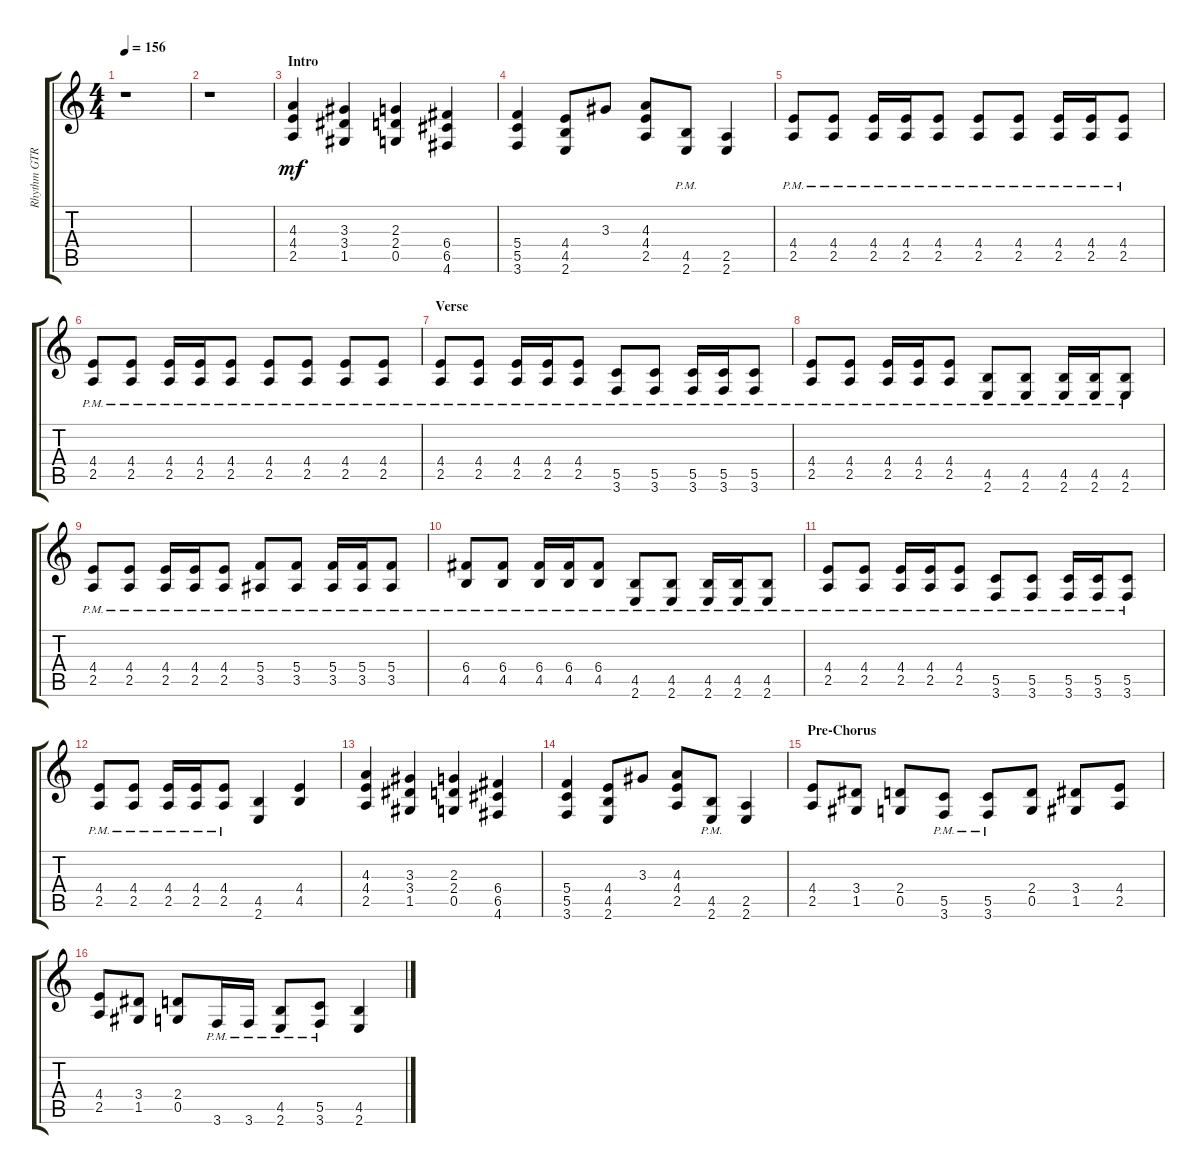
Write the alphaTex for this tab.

\track ("Rhythm GTR 2" "Rhythm GTR") {instrument distortionguitar}
\staff {score tabs}
\tuning (D4 A3 F3 C3 G2 D2) {hide}
\ts (4 4)
\tempo 156
\clef g2
\ks aminor
r.1{dy mf instrument distortionguitar} |
r.1 |
\section ("" "Intro")
(4.3 4.4 2.5).4 (3.3 3.4 1.5).4 (2.3 2.4 0.5).4 (6.4 6.5 4.6).4 |
(5.4 5.5 3.6).4 (4.4 4.5 2.6).8 3.3.8 (4.3 4.4 2.5).8 (4.5{pm} 2.6{pm}).8 (2.5 2.6).4 |
(4.4{pm} 2.5{pm}).8 (4.4{pm} 2.5{pm}).8 (4.4{pm} 2.5{pm}).16 (4.4{pm} 2.5{pm}).16 (4.4{pm} 2.5{pm}).8 (4.4{pm} 2.5{pm}).8 (4.4{pm} 2.5{pm}).8 (4.4{pm} 2.5{pm}).16 (4.4{pm} 2.5{pm}).16 (4.4{pm} 2.5{pm}).8 |
(4.4{pm} 2.5{pm}).8 (4.4{pm} 2.5{pm}).8 (4.4{pm} 2.5{pm}).16 (4.4{pm} 2.5{pm}).16 (4.4{pm} 2.5{pm}).8 (4.4{pm} 2.5{pm}).8 (4.4{pm} 2.5{pm}).8 (4.4{pm} 2.5{pm}).8 (4.4{pm} 2.5{pm}).8 |
\section ("" "Verse")
(4.4{pm} 2.5{pm}).8 (4.4{pm} 2.5{pm}).8 (4.4{pm} 2.5{pm}).16 (4.4{pm} 2.5{pm}).16 (4.4{pm} 2.5{pm}).8 (5.5{pm} 3.6{pm}).8 (5.5{pm} 3.6{pm}).8 (5.5{pm} 3.6{pm}).16 (5.5{pm} 3.6{pm}).16 (5.5{pm} 3.6{pm}).8 |
(4.4{pm} 2.5{pm}).8 (4.4{pm} 2.5{pm}).8 (4.4{pm} 2.5{pm}).16 (4.4{pm} 2.5{pm}).16 (4.4{pm} 2.5{pm}).8 (4.5{pm} 2.6{pm}).8 (4.5{pm} 2.6{pm}).8 (4.5{pm} 2.6{pm}).16 (4.5{pm} 2.6{pm}).16 (4.5{pm} 2.6{pm}).8 |
(4.4{pm} 2.5{pm}).8 (4.4{pm} 2.5{pm}).8 (4.4{pm} 2.5{pm}).16 (4.4{pm} 2.5{pm}).16 (4.4{pm} 2.5{pm}).8 (5.4{pm} 3.5{pm}).8 (5.4{pm} 3.5{pm}).8 (5.4{pm} 3.5{pm}).16 (5.4{pm} 3.5{pm}).16 (5.4{pm} 3.5{pm}).8 |
(6.4{pm} 4.5{pm}).8 (6.4{pm} 4.5{pm}).8 (6.4{pm} 4.5{pm}).16 (6.4{pm} 4.5{pm}).16 (6.4{pm} 4.5{pm}).8 (4.5{pm} 2.6{pm}).8 (4.5{pm} 2.6{pm}).8 (4.5{pm} 2.6{pm}).16 (4.5{pm} 2.6{pm}).16 (4.5{pm} 2.6{pm}).8 |
(4.4{pm} 2.5{pm}).8 (4.4{pm} 2.5{pm}).8 (4.4{pm} 2.5{pm}).16 (4.4{pm} 2.5{pm}).16 (4.4{pm} 2.5{pm}).8 (5.5{pm} 3.6{pm}).8 (5.5{pm} 3.6{pm}).8 (5.5{pm} 3.6{pm}).16 (5.5{pm} 3.6{pm}).16 (5.5{pm} 3.6{pm}).8 |
(4.4{pm} 2.5{pm}).8 (4.4{pm} 2.5{pm}).8 (4.4{pm} 2.5{pm}).16 (4.4{pm} 2.5{pm}).16 (4.4{pm} 2.5{pm}).8 (4.5 2.6).4 (4.4 4.5).4 |
(4.3 4.4 2.5).4 (3.3 3.4 1.5).4 (2.3 2.4 0.5).4 (6.4 6.5 4.6).4 |
(5.4 5.5 3.6).4 (4.4 4.5 2.6).8 3.3.8 (4.3 4.4 2.5).8 (4.5{pm} 2.6{pm}).8 (2.5 2.6).4 |
\section ("" "Pre-Chorus")
(4.4 2.5).8 (3.4 1.5).8 (2.4 0.5).8 (5.5{pm} 3.6{pm}).8 (5.5{pm} 3.6{pm}).8 (2.4 0.5).8 (3.4 1.5).8 (4.4 2.5).8 |
(4.4 2.5).8 (3.4 1.5).8 (2.4 0.5).8 3.6{pm}.16 3.6{pm}.16 (4.5{pm} 2.6{pm}).8 (5.5{pm} 3.6{pm}).8 (4.5 2.6).4
